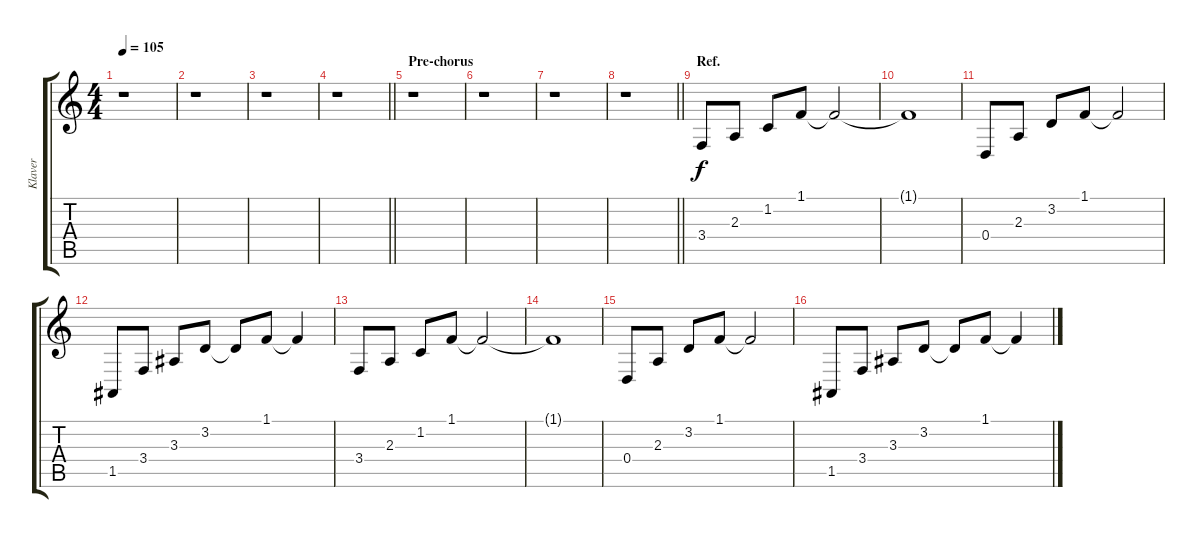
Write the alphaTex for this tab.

\track ("Klaver" "Klaver") {instrument acousticgrandpiano}
\staff {score tabs}
\tuning (E4 B3 G3 D3 A2 E2) {hide}
\ts (4 4)
\tempo 105
\clef g2
\ks c
r.1{dy f} |
r.1 |
r.1 |
\barLineRight lightlight
r.1 |
\section ("" "Pre-chorus")
r.1 |
r.1 |
r.1 |
\barLineRight lightlight
r.1 |
\section ("" "Ref.")
3.4.8 2.3.8 1.2.8 1.1.8 1.1{t}.2 |
1.1{t}.1 |
0.4.8 2.3.8 3.2.8 1.1.8 1.1{t}.2 |
1.5.8 3.4.8 3.3.8 3.2.8 3.2{t}.8 1.1.8 1.1{t}.4 |
3.4.8 2.3.8 1.2.8 1.1.8 1.1{t}.2 |
1.1{t}.1 |
0.4.8 2.3.8 3.2.8 1.1.8 1.1{t}.2 |
1.5.8 3.4.8 3.3.8 3.2.8 3.2{t}.8 1.1.8 1.1{t}.4
